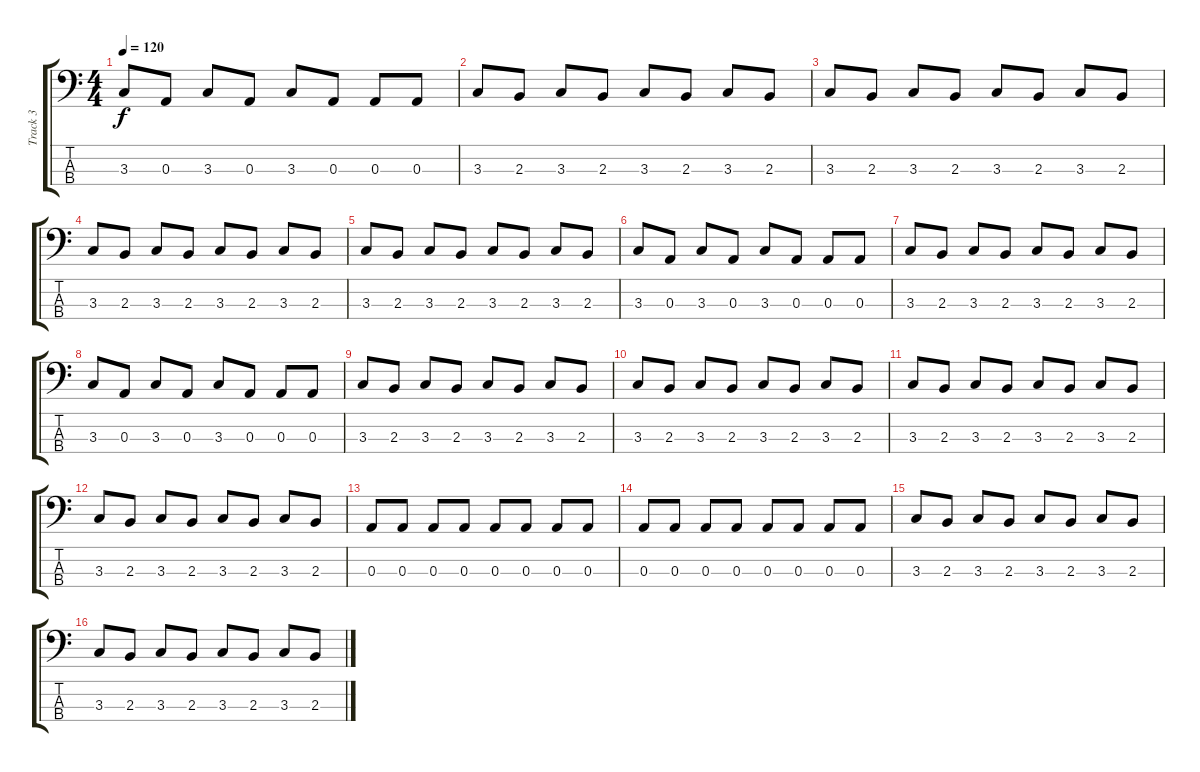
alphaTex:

\track ("Track 3" "Track 3") {instrument electricbassfinger}
\staff {score tabs}
\tuning (G2 D2 A1 E1) {hide}
\ts (4 4)
\tempo 120
\clef f4
\ks c
3.3.8{dy f} 0.3.8 3.3.8 0.3.8 3.3.8 0.3.8 0.3.8 0.3.8 |
3.3.8 2.3.8 3.3.8 2.3.8 3.3.8 2.3.8 3.3.8 2.3.8 |
3.3.8 2.3.8 3.3.8 2.3.8 3.3.8 2.3.8 3.3.8 2.3.8 |
3.3.8 2.3.8 3.3.8 2.3.8 3.3.8 2.3.8 3.3.8 2.3.8 |
3.3.8 2.3.8 3.3.8 2.3.8 3.3.8 2.3.8 3.3.8 2.3.8 |
3.3.8 0.3.8 3.3.8 0.3.8 3.3.8 0.3.8 0.3.8 0.3.8 |
3.3.8 2.3.8 3.3.8 2.3.8 3.3.8 2.3.8 3.3.8 2.3.8 |
3.3.8 0.3.8 3.3.8 0.3.8 3.3.8 0.3.8 0.3.8 0.3.8 |
3.3.8 2.3.8 3.3.8 2.3.8 3.3.8 2.3.8 3.3.8 2.3.8 |
3.3.8 2.3.8 3.3.8 2.3.8 3.3.8 2.3.8 3.3.8 2.3.8 |
3.3.8 2.3.8 3.3.8 2.3.8 3.3.8 2.3.8 3.3.8 2.3.8 |
3.3.8 2.3.8 3.3.8 2.3.8 3.3.8 2.3.8 3.3.8 2.3.8 |
0.3.8 0.3.8 0.3.8 0.3.8 0.3.8 0.3.8 0.3.8 0.3.8 |
0.3.8 0.3.8 0.3.8 0.3.8 0.3.8 0.3.8 0.3.8 0.3.8 |
3.3.8 2.3.8 3.3.8 2.3.8 3.3.8 2.3.8 3.3.8 2.3.8 |
3.3.8 2.3.8 3.3.8 2.3.8 3.3.8 2.3.8 3.3.8 2.3.8
